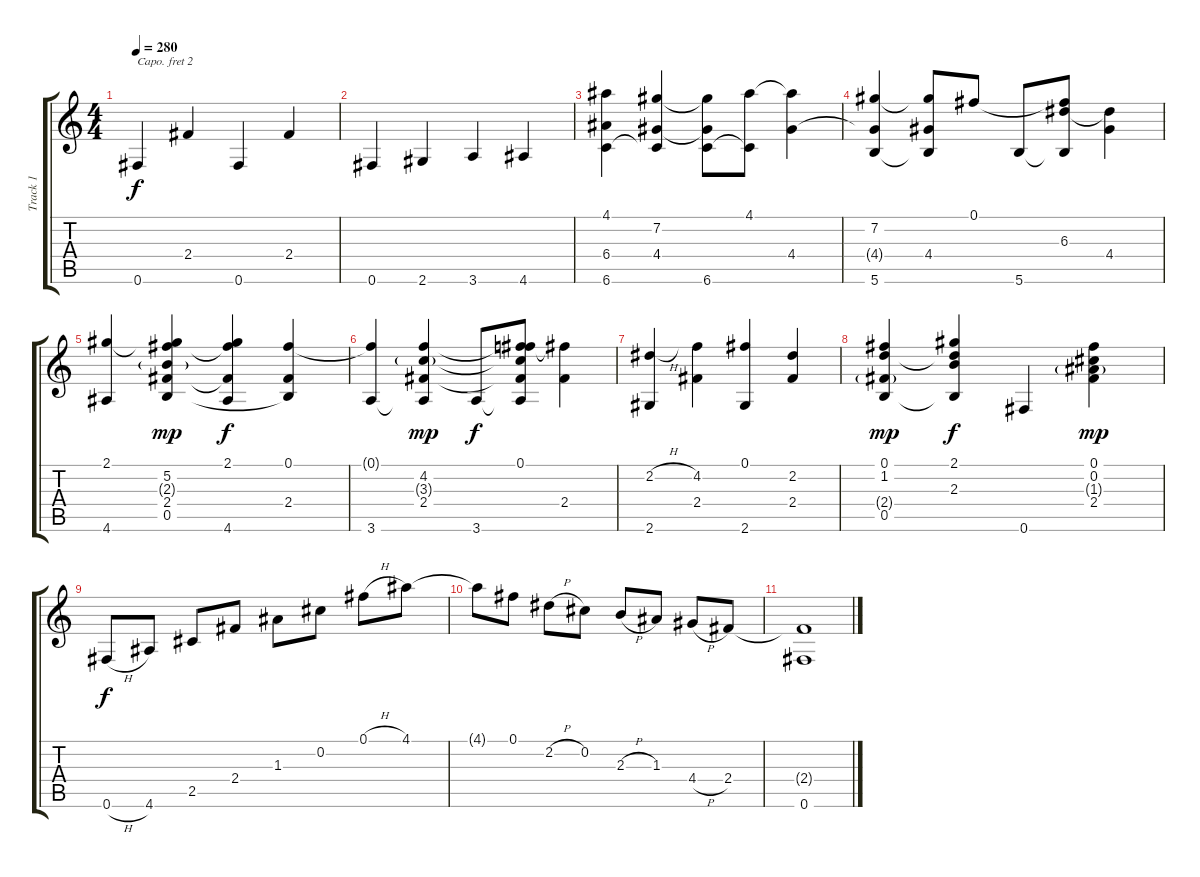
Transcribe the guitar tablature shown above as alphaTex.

\track ("Track 1" "Track 1") {instrument acousticguitarsteel}
\staff {score tabs}
\capo 2
\tuning (E4 B3 G3 D3 A2 E2) {hide}
\ts (4 4)
\tempo 280
\clef g2
\ks c
0.6.4{dy f} 2.4.4 0.6.4 2.4.4 |
0.6.4 2.6.4 3.6.4 4.6.4 |
(4.1 6.4 6.6).4 (7.2 4.4 6.6{t}).4 (7.2{t} 4.4{t} 6.6).8 (4.1 6.6{t}).8 (4.1{t} 4.4).4 |
(7.2 4.4{t} 5.6).4 (7.2{t} 4.4 5.6{t}).8 0.1.8 5.6.8 (0.1{t} 6.3 5.6{t}).8 (6.3{t} 4.4).4 |
(2.1 4.6).4 (2.1{t} 5.2 2.3{g} 2.4 0.5).4{dy mp} (2.1 5.2{t} 2.4{t} 4.6).4{dy f} (0.1 2.4 0.5{t}).4 |
(0.1{t} 3.6).4 (4.2 3.3{g} 2.4 3.6{t}).4{dy mp} 3.6.8{dy f} (0.1 4.2{t} 3.3{t} 2.4{t} 3.6{t}).8 (0.1{t} 2.4).4 |
(2.2{h} 2.6).4 (4.2 2.4).4 (0.1 2.6).4 (2.2 2.4).4 |
(0.1 1.2 2.4{g} 0.5).4{dy mp} (2.1 1.2{t} 2.3 0.5{t}).4{dy f} 0.6.4 (0.1 0.2 1.3{g} 2.4).4{dy mp} |
0.6{h}.8{dy f} 4.6.8 2.5.8 2.4.8 1.3.8 0.2.8 0.1{h}.8 4.1.8 |
4.1{t}.8 0.1.8 2.2{h}.8 0.2.8 2.3{h}.8 1.3.8 4.4{h}.8 2.4.8 |
(2.4{t} 0.6).1
